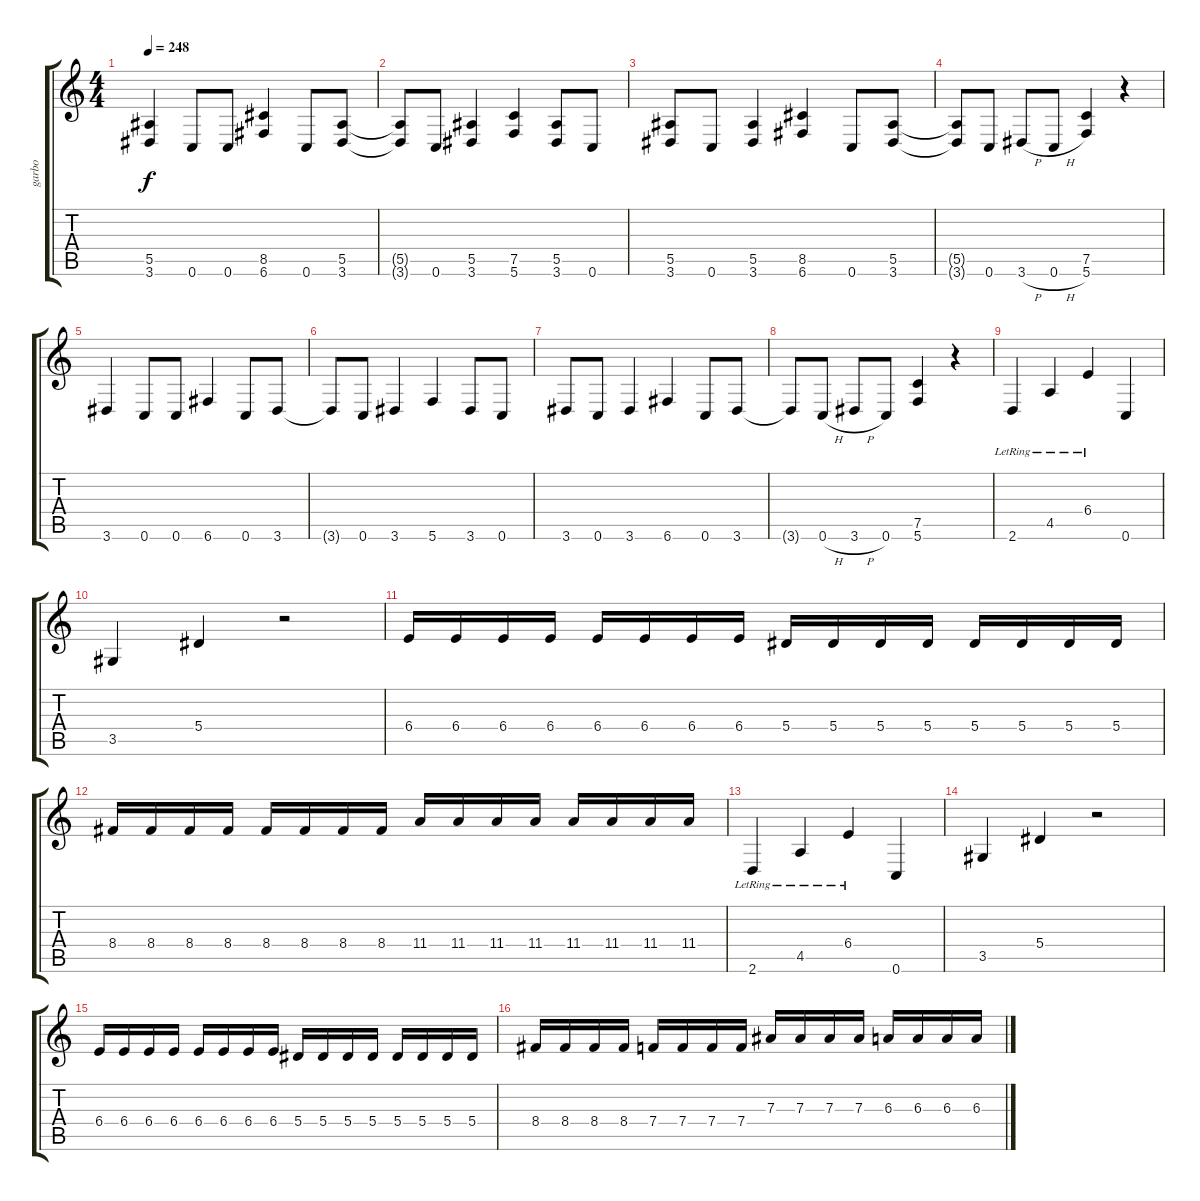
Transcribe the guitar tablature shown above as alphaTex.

\track ("garbo" "garbo") {instrument overdrivenguitar}
\staff {score tabs}
\tuning (C4 G3 Eb3 Bb2 F2 C2) {hide}
\ts (4 4)
\tempo 248
\clef g2
\ks c
(5.5 3.6).4{dy f} 0.6.8 0.6.8 (8.5 6.6).4 0.6.8 (5.5 3.6).8 |
(5.5{t} 3.6{t}).8 0.6.8 (5.5 3.6).4 (7.5 5.6).4 (5.5 3.6).8 0.6.8 |
(5.5 3.6).8 0.6.8 (5.5 3.6).4 (8.5 6.6).4 0.6.8 (5.5 3.6).8 |
(5.5{t} 3.6{t}).8 0.6.8 3.6{h}.8 0.6{h}.8 (7.5 5.6).4 r.4 |
3.6.4 0.6.8 0.6.8 6.6.4 0.6.8 3.6.8 |
3.6{t}.8 0.6.8 3.6.4 5.6.4 3.6.8 0.6.8 |
3.6.8 0.6.8 3.6.4 6.6.4 0.6.8 3.6.8 |
3.6{t}.8 0.6{h}.8 3.6{h}.8 0.6.8 (7.5 5.6).4 r.4 |
2.6{lr}.4 4.5{lr}.4 6.4{lr}.4 0.6.4 |
3.5.4 5.4.4 r.2 |
6.4.16 6.4.16 6.4.16 6.4.16 6.4.16 6.4.16 6.4.16 6.4.16 5.4.16 5.4.16 5.4.16 5.4.16 5.4.16 5.4.16 5.4.16 5.4.16 |
8.4.16 8.4.16 8.4.16 8.4.16 8.4.16 8.4.16 8.4.16 8.4.16 11.4.16 11.4.16 11.4.16 11.4.16 11.4.16 11.4.16 11.4.16 11.4.16 |
2.6{lr}.4 4.5{lr}.4 6.4{lr}.4 0.6.4 |
3.5.4 5.4.4 r.2 |
6.4.16 6.4.16 6.4.16 6.4.16 6.4.16 6.4.16 6.4.16 6.4.16 5.4.16 5.4.16 5.4.16 5.4.16 5.4.16 5.4.16 5.4.16 5.4.16 |
8.4.16 8.4.16 8.4.16 8.4.16 7.4.16 7.4.16 7.4.16 7.4.16 7.3.16 7.3.16 7.3.16 7.3.16 6.3.16 6.3.16 6.3.16 6.3.16
